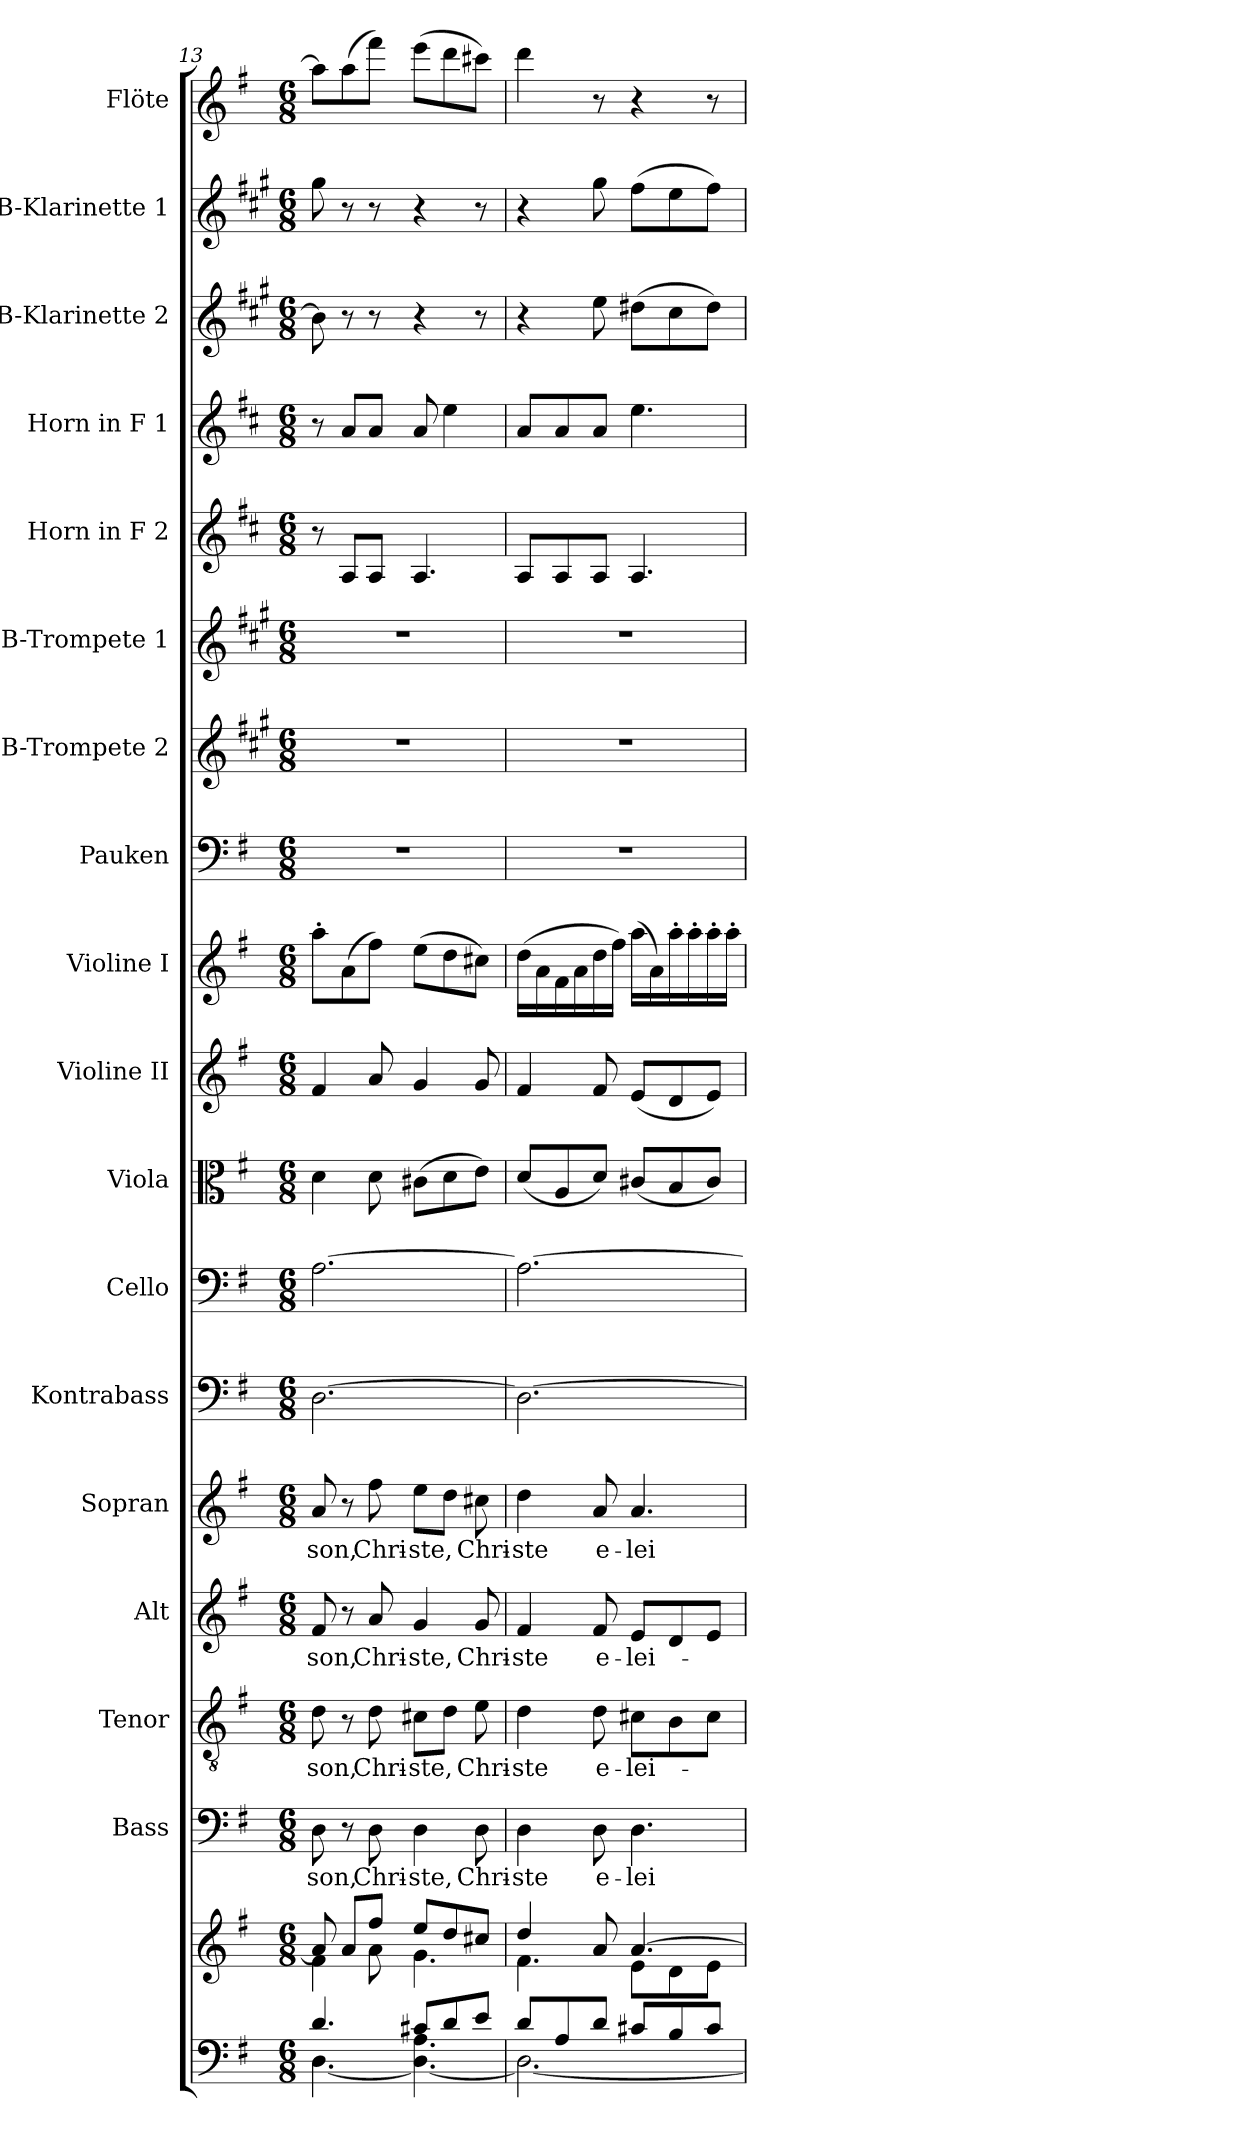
**kern	**kern	**kern	**text	**kern	**text	**kern	**text	**kern	**text	**kern	**kern	**kern	**kern	**kern	**kern	**kern	**kern	**kern	**kern	**kern	**kern	**kern
*part18	*part18	*part17	*part17	*part16	*part16	*part15	*part15	*part14	*part14	*part13	*part12	*part11	*part10	*part9	*part8	*part7	*part6	*part5	*part4	*part3	*part2	*part1
*staff19	*staff18	*staff17	*staff17	*staff16	*staff16	*staff15	*staff15	*staff14	*staff14	*staff13	*staff12	*staff11	*staff10	*staff9	*staff8	*staff7	*staff6	*staff5	*staff4	*staff3	*staff2	*staff1
*	*	*I"Bass	*	*I"Tenor	*	*I"Alt	*	*I"Sopran	*	*I"Kontrabass	*I"Cello	*I"Viola	*I"Violine II	*I"Violine I	*I"Pauken	*I"B-Trompete 2	*I"B-Trompete 1	*I"Horn in F 2	*I"Horn in F 1	*I"B-Klarinette 2	*I"B-Klarinette 1	*I"Flöte
*	*	*I'B.	*	*I'T.	*	*I'A.	*	*I'S.	*	*I'Kb.	*	*I'Vla.	*I'Vl. II	*I'Vl. I	*I'Pk.	*I'Trp. 2	*I'Trp. 1	*	*	*I'Kl. 2	*I'Kl. 1	*I'Fl.
!!LO:PB:g=z
*clefF4	*clefG2	*clefF4	*	*clefGv2	*	*clefG2	*	*clefG2	*	*clefF4	*clefF4	*clefC3	*clefG2	*clefG2	*clefF4	*clefG2	*clefG2	*clefG2	*clefG2	*clefG2	*clefG2	*clefG2
*	*	*	*	*	*	*	*	*	*	*ITrd7c12	*	*	*	*	*	*ITrd1c2	*ITrd1c2	*ITrd4c7	*ITrd4c7	*ITrd1c2	*ITrd1c2	*
*k[f#]	*k[f#]	*k[f#]	*	*k[f#]	*	*k[f#]	*	*k[f#]	*	*k[f#]	*k[f#]	*k[f#]	*k[f#]	*k[f#]	*k[f#]	*k[f#]	*k[f#]	*k[f#]	*k[f#]	*k[f#]	*k[f#]	*k[f#]
*G:	*G:	*G:	*	*G:	*	*G:	*	*G:	*	*G:	*G:	*G:	*G:	*G:	*G:	*G:	*G:	*G:	*G:	*G:	*G:	*G:
*M6/8	*M6/8	*M6/8	*	*M6/8	*	*M6/8	*	*M6/8	*	*M6/8	*M6/8	*M6/8	*M6/8	*M6/8	*M6/8	*M6/8	*M6/8	*M6/8	*M6/8	*M6/8	*M6/8	*M6/8
=13	=13	=13	=13	=13	=13	=13	=13	=13	=13	=13	=13	=13	=13	=13	=13	=13	=13	=13	=13	=13	=13	=13
*^	*^	*	*	*	*	*	*	*	*	*	*	*	*	*	*	*	*	*	*	*	*	*
!	!	!	!	!	!LO:LY:b	!	!LO:LY:b	!	!LO:LY:b	!	!LO:LY:b	!	!	!	!	!	!	!	!	!	!	!	!	!
4.d/	[<4.D\	8a/]	4f#\	8D\	-son,	8d\	-son,	8f#/	-son,	8a/	-son,	[2.DD\	[2.A\	4d\	4f#/	8aa'>\L	2.r	2.r	2.r	8r	8r	8a\]	8ff#\	8aa\L]
.	.	8a/L	.	8r	.	8r	.	8r	.	8r	.	.	.	.	.	(>8a\	.	.	.	8D/L	8d/L	8r	8r	(>8aa\
!	!	!	!	!	!LO:LY:b	!	!LO:LY:b	!	!LO:LY:b	!	!LO:LY:b	!	!	!	!	!	!	!	!	!	!	!	!	!
.	.	8ff#/J	8a\	8D\	Chri-	8d\	Chri-	8a/	Chri-	8ff#\	Chri-	.	.	8d\	8a/	8ff#\J)	.	.	.	8D/J	8d/J	8r	8r	8fff#\J)
!	!	!	!	!	!LO:LY:b	!	!LO:LY:b	!	!LO:LY:b	!	!LO:LY:b	!	!	!	!	!	!	!	!	!	!	!	!	!
8c#X/L	4.D\_ 4.A\	8ee/L	4.g\	4D\	-ste,	8c#X\L	-ste,	4g/	-ste,	8ee\L	-ste,	.	.	(>8c#X\L	4g/	(>8ee\L	.	.	.	4.D/	8d/	4r	4r	(>8eee\L
8d/	.	8dd/	.	.	.	8d\J	.	.	.	8dd\J	.	.	.	8d\	.	8dd\	.	.	.	.	4a\	.	.	8ddd\
!	!	!	!	!	!LO:LY:b	!	!LO:LY:b	!	!LO:LY:b	!	!LO:LY:b	!	!	!	!	!	!	!	!	!	!	!	!	!
8e/J	.	8cc#X/J	.	8D\	Chri-	8e\	Chri-	8g/	Chri-	8cc#X\	Chri-	.	.	8e\J)	8g/	8cc#X\J)	.	.	.	.	.	8r	8r	8ccc#X\J)
=14	=14	=14	=14	=14	=14	=14	=14	=14	=14	=14	=14	=14	=14	=14	=14	=14	=14	=14	=14	=14	=14	=14	=14	=14
!	!	!	!	!	!LO:LY:b	!	!LO:LY:b	!	!LO:LY:b	!	!LO:LY:b	!	!	!	!	!	!	!	!	!	!	!	!	!
8d/L	2.D\_	4dd/	4.f#\	4D\	-ste	4d\	-ste	4f#/	-ste	4dd\	-ste	2.DD\_	2.A\_	(<8d/L	4f#/	(>16dd\LL	2.r	2.r	2.r	8D/L	8d/L	4r	4r	4ddd\
.	.	.	.	.	.	.	.	.	.	.	.	.	.	.	.	16a\	.	.	.	.	.	.	.	.
8A/	.	.	.	.	.	.	.	.	.	.	.	.	.	8A/	.	16f#\	.	.	.	8D/	8d/	.	.	.
.	.	.	.	.	.	.	.	.	.	.	.	.	.	.	.	16a\	.	.	.	.	.	.	.	.
!	!	!	!	!	!LO:LY:b	!	!LO:LY:b	!	!LO:LY:b	!	!LO:LY:b	!	!	!	!	!	!	!	!	!	!	!	!	!
8d/J	.	8a/	.	8D\	e-	8d\	e-	8f#/	e-	8a/	e-	.	.	8d/J)	8f#/	16dd\	.	.	.	8D/J	8d/J	8dd\	8ff#\	8r
.	.	.	.	.	.	.	.	.	.	.	.	.	.	.	.	16ff#\JJ)	.	.	.	.	.	.	.	.
!	!	!	!	!	!LO:LY:b	!	!LO:LY:b	!	!LO:LY:b	!	!LO:LY:b	!	!	!	!	!	!	!	!	!	!	!	!	!
8c#X/L	.	[>4.a/	8e\L	4.D\	-lei-	8c#X\L	-lei-	8e/L	-lei-	4.a/	-lei-	.	.	(<8c#X/L	(<8e/L	(>16aa\LL	.	.	.	4.D/	4.a\	(>8cc#X\L	(>8ee\L	4r
.	.	.	.	.	.	.	.	.	.	.	.	.	.	.	.	16a\)	.	.	.	.	.	.	.	.
8B/	.	.	8d\	.	.	8B\	.	8d/	.	.	.	.	.	8B/	8d/	16aa'>\	.	.	.	.	.	8b\	8dd\	.
.	.	.	.	.	.	.	.	.	.	.	.	.	.	.	.	16aa'>\	.	.	.	.	.	.	.	.
8c#/J	.	.	8e\J	.	.	8c#\J	.	8e/J	.	.	.	.	.	8c#/J)	8e/J)	16aa'>\	.	.	.	.	.	8cc#\J)	8ee\J)	8r
.	.	.	.	.	.	.	.	.	.	.	.	.	.	.	.	16aa'>\JJ	.	.	.	.	.	.	.	.
*v	*v	*	*	*	*	*	*	*	*	*	*	*	*	*	*	*	*	*	*	*	*	*	*	*
*	*v	*v	*	*	*	*	*	*	*	*	*	*	*	*	*	*	*	*	*	*	*	*	*
=	=	=	=	=	=	=	=	=	=	=	=	=	=	=	=	=	=	=	=	=	=	=
*-	*-	*-	*-	*-	*-	*-	*-	*-	*-	*-	*-	*-	*-	*-	*-	*-	*-	*-	*-	*-	*-	*-
